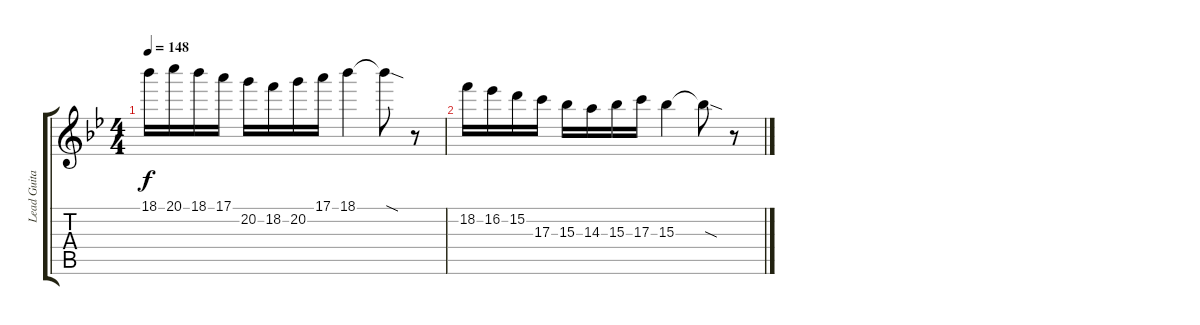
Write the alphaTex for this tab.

\track ("Lead Guitar-right" "Lead Guita") {instrument distortionguitar}
\staff {score tabs}
\tuning (E4 B3 G3 D3 A2 E2) {hide}
\ts (4 4)
\tempo 148
\clef g2
\ks bb
18.1.16{dy f} 20.1.16 18.1.16 17.1.16 20.2.16 18.2.16 20.2.16 17.1.16 18.1.4 18.1{sod t}.8 r.8 |
18.2.16 16.2.16 15.2.16 17.3.16 15.3.16 14.3.16 15.3.16 17.3.16 15.3.4 15.3{sod t}.8 r.8
